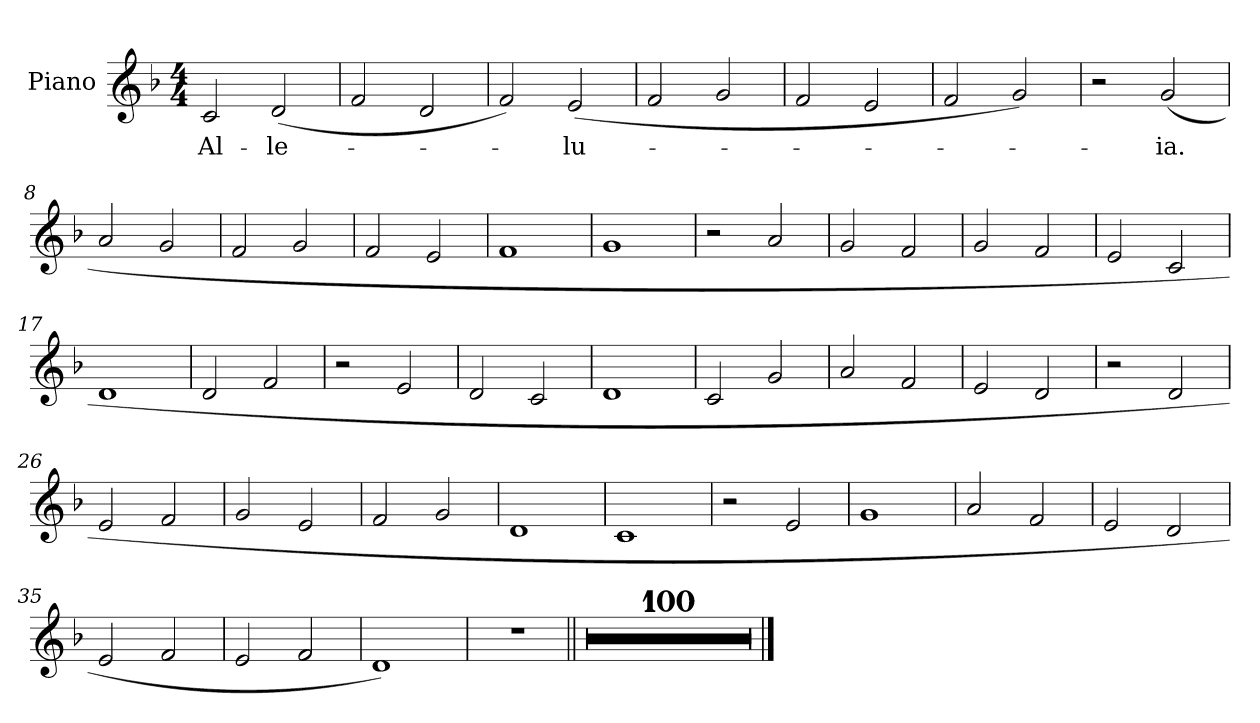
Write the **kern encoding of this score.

**kern	**text
*part1	*part1
*staff1	*staff1
*I"Piano	*
*I'Pno.	*
*clefG2	*
*k[b-]	*
*M4/4	*
=1	=1
2c/	Al-
(>2d/	-le-
=2	=2
2f/	.
2d/	.
=3	=3
2f/)	.
(>2e/	-lu-
=4	=4
2f/	.
2g/	.
=5	=5
2f/	.
2e/	.
=6	=6
2f/	.
2g/)	.
=7	=7
2r	.
(>2g/	-ia.
=8	=8
2a/	.
2g/	.
=9	=9
2f/	.
2g/	.
=10	=10
2f/	.
2e/	.
!!LO:LB:g=z
=11	=11
1f	.
=12	=12
1g	.
=13	=13
2r	.
2a/	.
=14	=14
2g/	.
2f/	.
=15	=15
2g/	.
2f/	.
=16	=16
2e/	.
2c/	.
=17	=17
1d	.
=18	=18
2d/	.
2f/	.
=19	=19
2r	.
2e/	.
=20	=20
2d/	.
2c/	.
=21	=21
1d	.
!!LO:LB:g=z
=22	=22
2c/	.
2g/	.
=23	=23
2a/	.
2f/	.
=24	=24
2e/	.
2d/	.
=25	=25
2r	.
2d/	.
=26	=26
2e/	.
2f/	.
=27	=27
2g/	.
2e/	.
=28	=28
2f/	.
2g/	.
=29	=29
1d	.
=30	=30
1c	.
=31	=31
2r	.
2e/	.
=32	=32
1g	.
!!LO:LB:g=z
=33	=33
2a/	.
2f/	.
=34	=34
2e/	.
2d/	.
=35	=35
2e/	.
2f/	.
=36	=36
2e/	.
2f/	.
=37	=37
1d)	.
=38	=38
1r	.
=39||	=39||
1r	.
=40	=40
1r	.
=41	=41
1r	.
=42	=42
1r	.
=43	=43
1r	.
=44	=44
1r	.
!!LO:LB:g=z
=45	=45
1r	.
=46	=46
1r	.
=47	=47
1r	.
=48	=48
1r	.
=49	=49
1r	.
=50	=50
1r	.
=51	=51
1r	.
=52	=52
1r	.
=53	=53
1r	.
=54	=54
1r	.
=55	=55
1r	.
=56	=56
1r	.
!!LO:LB:g=z
=57	=57
1r	.
=58	=58
1r	.
=59	=59
1r	.
=60	=60
1r	.
=61	=61
1r	.
=62	=62
1r	.
=63	=63
1r	.
=64	=64
1r	.
=65	=65
1r	.
=66	=66
1r	.
=67	=67
1r	.
=68	=68
1r	.
!!LO:LB:g=z
=69	=69
1r	.
=70	=70
1r	.
=71	=71
1r	.
=72	=72
1r	.
=73	=73
1r	.
=74	=74
1r	.
=75	=75
1r	.
=76	=76
1r	.
=77	=77
1r	.
=78	=78
1r	.
=79	=79
1r	.
=80	=80
1r	.
!!LO:LB:g=z
=81	=81
1r	.
=82	=82
1r	.
=83	=83
1r	.
=84	=84
1r	.
=85	=85
1r	.
=86	=86
1r	.
=87	=87
1r	.
=88	=88
1r	.
=89	=89
1r	.
=90	=90
1r	.
=91	=91
1r	.
=92	=92
1r	.
!!LO:LB:g=z
=93	=93
1r	.
=94	=94
1r	.
=95	=95
1r	.
=96	=96
1r	.
=97	=97
1r	.
=98	=98
1r	.
=99	=99
1r	.
=100	=100
1r	.
=101	=101
1r	.
=102	=102
1r	.
=103	=103
1r	.
=104	=104
1r	.
!!LO:PB:g=z
=105	=105
1r	.
=106	=106
1r	.
=107	=107
1r	.
=108	=108
1r	.
=109	=109
1r	.
=110	=110
1r	.
=111	=111
1r	.
=112	=112
1r	.
=113	=113
1r	.
=114	=114
1r	.
=115	=115
1r	.
=116	=116
1r	.
!!LO:LB:g=z
=117	=117
1r	.
=118	=118
1r	.
=119	=119
1r	.
=120	=120
1r	.
=121	=121
1r	.
=122	=122
1r	.
=123	=123
1r	.
=124	=124
1r	.
=125	=125
1r	.
=126	=126
1r	.
=127	=127
1r	.
=128	=128
1r	.
!!LO:LB:g=z
=129	=129
1r	.
=130	=130
1r	.
=131	=131
1r	.
=132	=132
1r	.
=133	=133
1r	.
=134	=134
1r	.
=135	=135
1r	.
=136	=136
1r	.
=137	=137
1r	.
=138	=138
1r	.
==	==
*-	*-
